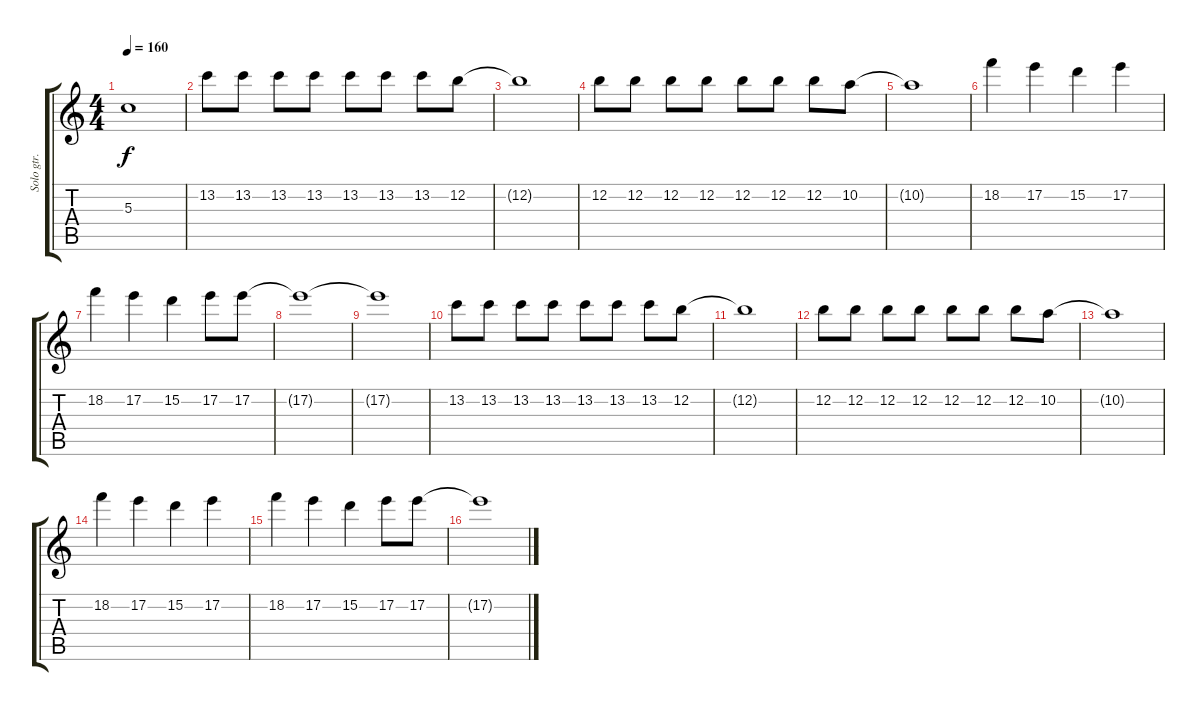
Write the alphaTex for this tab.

\track ("Solo gtr." "Solo gtr.") {instrument distortionguitar}
\staff {score tabs}
\tuning (E4 B3 G3 D3 A2 E2) {hide}
\ts (4 4)
\tempo 160
\clef g2
\ks c
5.3{t}.1{dy f} |
13.2.8 13.2.8 13.2.8 13.2.8 13.2.8 13.2.8 13.2.8 12.2.8 |
12.2{t}.1 |
12.2.8 12.2.8 12.2.8 12.2.8 12.2.8 12.2.8 12.2.8 10.2.8 |
10.2{t}.1 |
18.2.4 17.2.4 15.2.4 17.2.4 |
18.2.4 17.2.4 15.2.4 17.2.8 17.2.8 |
17.2{t}.1 |
17.2{t}.1 |
13.2.8 13.2.8 13.2.8 13.2.8 13.2.8 13.2.8 13.2.8 12.2.8 |
12.2{t}.1 |
12.2.8 12.2.8 12.2.8 12.2.8 12.2.8 12.2.8 12.2.8 10.2.8 |
10.2{t}.1 |
18.2.4 17.2.4 15.2.4 17.2.4 |
18.2.4 17.2.4 15.2.4 17.2.8 17.2.8 |
17.2{t}.1
